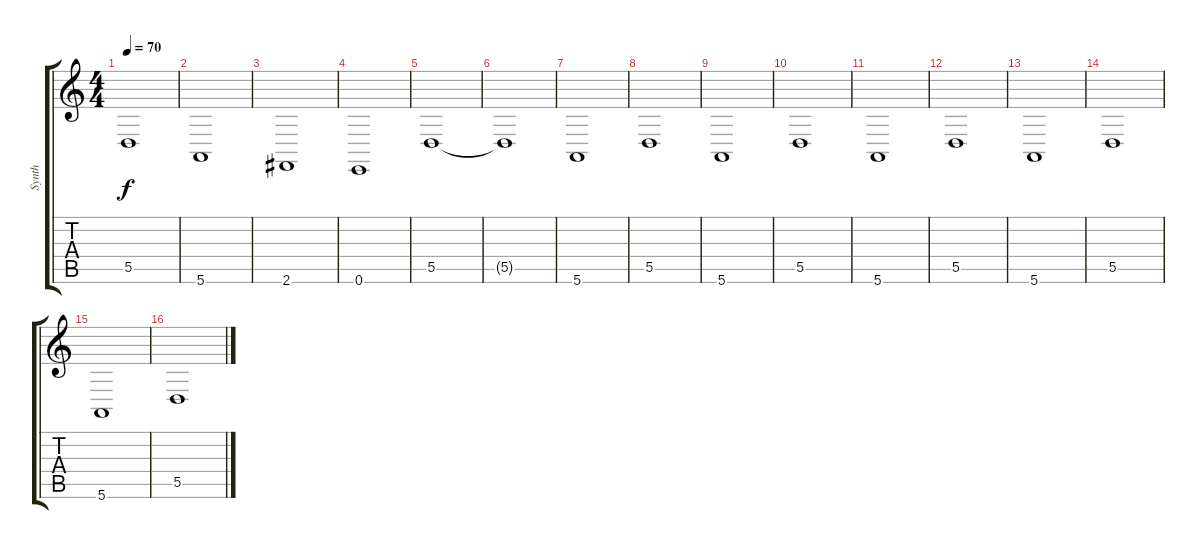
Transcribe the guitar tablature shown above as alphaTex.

\track ("Synth" "Synth") {instrument fx2soundtrack}
\staff {score tabs}
\tuning (E4 B3 G3 D3 A2 E2) {hide}
\ts (4 4)
\tempo 70
\clef g2
\ks c
5.5.1{dy f} |
5.6.1 |
2.6.1 |
0.6.1 |
5.5.1 |
5.5{t}.1 |
5.6.1 |
5.5.1 |
5.6.1 |
5.5.1 |
5.6.1 |
5.5.1 |
5.6.1 |
5.5.1 |
5.6.1 |
5.5.1
